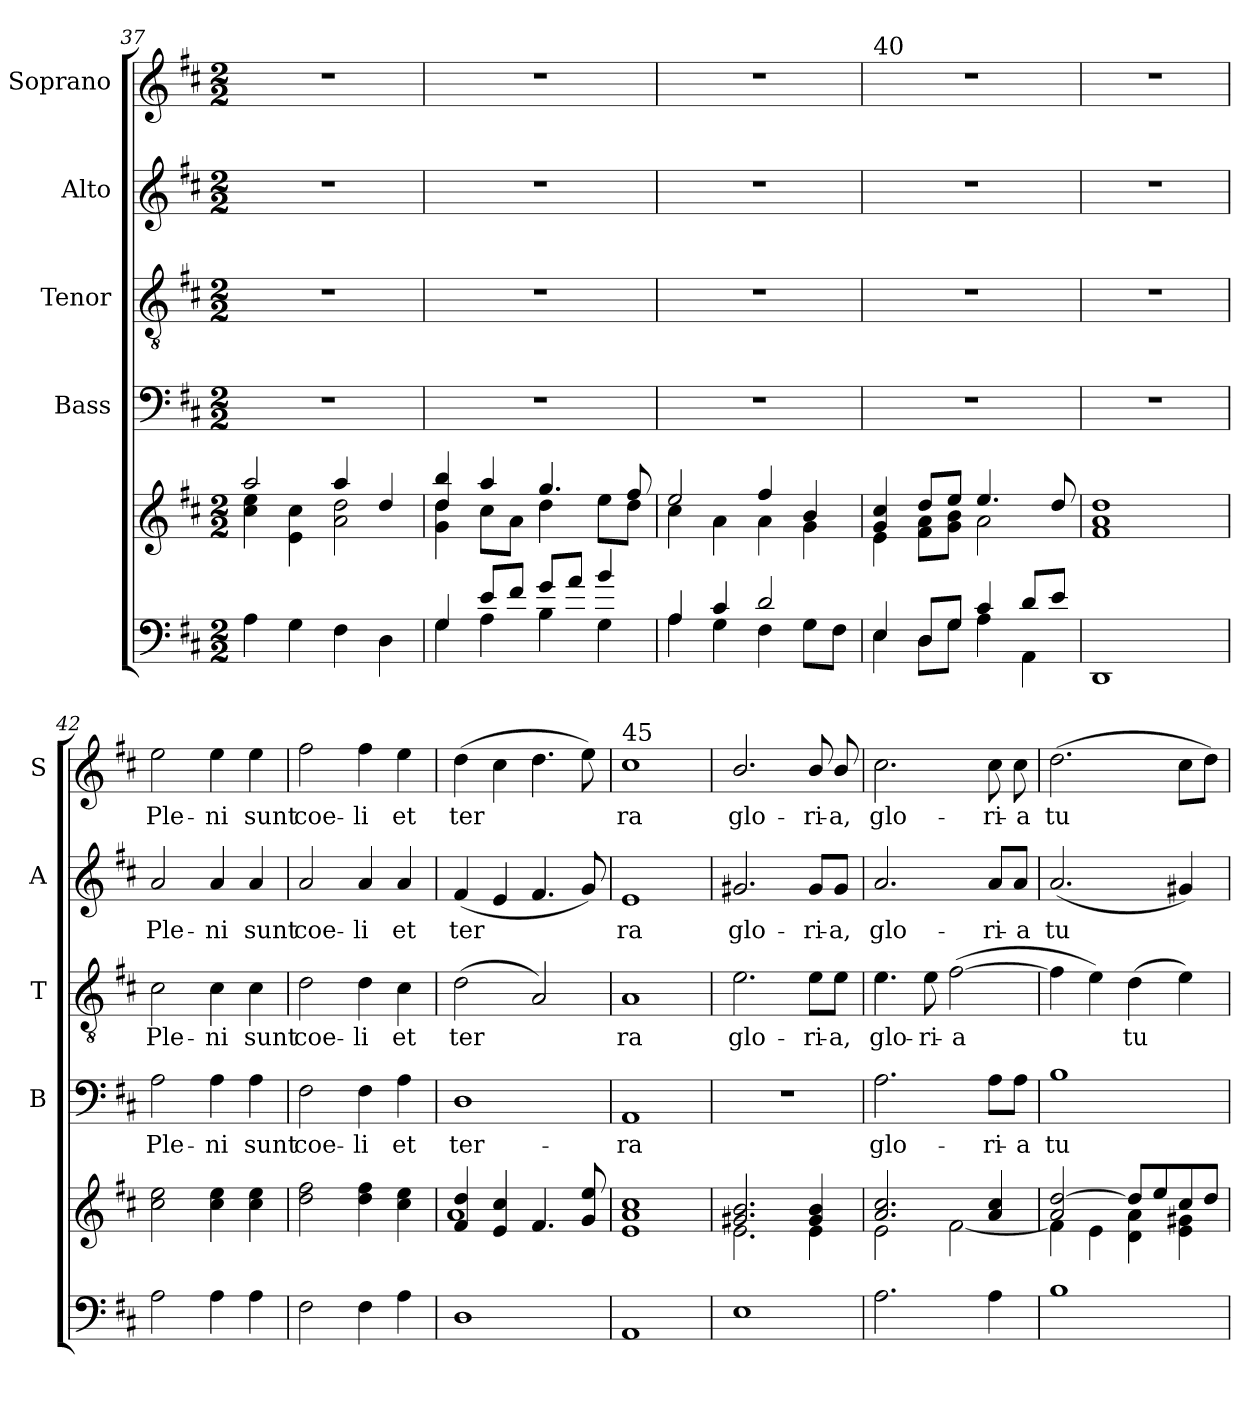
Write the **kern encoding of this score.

**kern	**kern	**kern	**text	**kern	**text	**kern	**text	**kern	**text
*part6	*part5	*part4	*part4	*part3	*part3	*part2	*part2	*part1	*part1
*staff6	*staff5	*staff4	*staff4	*staff3	*staff3	*staff2	*staff2	*staff1	*staff1
*	*	*I"Bass	*	*I"Tenor	*	*I"Alto	*	*I"Soprano	*
*	*	*I'B	*	*I'T	*	*I'A	*	*I'S	*
*clefF4	*clefG2	*clefF4	*	*clefGv2	*	*clefG2	*	*clefG2	*
*k[f#c#]	*k[f#c#]	*k[f#c#]	*	*k[f#c#]	*	*k[f#c#]	*	*k[f#c#]	*
*D:	*D:	*D:	*	*D:	*	*D:	*	*D:	*
*M2/2	*M2/2	*M2/2	*	*M2/2	*	*M2/2	*	*M2/2	*
=37	=37	=37	=37	=37	=37	=37	=37	=37	=37
*^	*^	*	*	*	*	*	*	*	*
4A\	2ryy	2aa/	4cc#\ 4ee\	1r	.	1r	.	1r	.	1r	.
4G\	.	.	4e\ 4cc#\	.	.	.	.	.	.	.	.
4F#\	2ryy	4aa/	2a\ 2dd\	.	.	.	.	.	.	.	.
4D\	.	4dd/	.	.	.	.	.	.	.	.	.
=38	=38	=38	=38	=38	=38	=38	=38	=38	=38	=38	=38
4G/	4G\	4dd/ 4bb/	4g\ 4dd\	1r	.	1r	.	1r	.	1r	.
8e/L	4A\	4aa/	8cc#\L	.	.	.	.	.	.	.	.
8f#/J	.	.	8a\J	.	.	.	.	.	.	.	.
8g/L	4B\	4.gg/	4dd\	.	.	.	.	.	.	.	.
8a/J	.	.	.	.	.	.	.	.	.	.	.
4b/	4G\	.	8ee\L	.	.	.	.	.	.	.	.
.	.	8ff#/	8dd\J	.	.	.	.	.	.	.	.
=39	=39	=39	=39	=39	=39	=39	=39	=39	=39	=39	=39
4A/	4A\	2ee/	4cc#\	1r	.	1r	.	1r	.	1r	.
4c#/	4G\	.	4a\	.	.	.	.	.	.	.	.
2d/	4F#\	4ff#/	4a\	.	.	.	.	.	.	.	.
.	8G\L	4b/	4g\	.	.	.	.	.	.	.	.
.	8F#\J	.	.	.	.	.	.	.	.	.	.
=40	=40	=40	=40	=40	=40	=40	=40	=40	=40	=40	=40
!	!	!	!	!	!	!	!	!	!	!LO:TX:a:t=40	!
4E/	4E\	4g/ 4cc#/	4e\	1r	.	1r	.	1r	.	1r	.
8D/L	8D\L	8dd/L	8f#\ 8a\L	.	.	.	.	.	.	.	.
8G/J	8G\J	8ee/J	8g\ 8b\J	.	.	.	.	.	.	.	.
4c#/	4A\	4.ee/	2a\	.	.	.	.	.	.	.	.
8d/L	4AA\	.	.	.	.	.	.	.	.	.	.
8e/J	.	8dd/	.	.	.	.	.	.	.	.	.
=41	=41	=41	=41	=41	=41	=41	=41	=41	=41	=41	=41
1DD	2ryy	1f# 1dd	1a	1r	.	1r	.	1r	.	1r	.
.	2ryy	.	.	.	.	.	.	.	.	.	.
!!LO:LB:g=z
=42	=42	=42	=42	=42	=42	=42	=42	=42	=42	=42	=42
!	!	!	!	!	!LO:LY:b	!	!LO:LY:b	!	!LO:LY:b	!	!LO:LY:b
*v	*v	*	*	*	*	*	*	*	*	*	*
2A\	2cc#\ 2ee\	2ryy	2A\	Ple-	2c#\	Ple-	2a/	Ple-	2ee\	Ple-
!	!	!	!	!LO:LY:b	!	!LO:LY:b	!	!LO:LY:b	!	!LO:LY:b
4A\	4cc#\ 4ee\	2ryy	4A\	-ni	4c#\	-ni	4a/	-ni	4ee\	-ni
!	!	!	!	!LO:LY:b	!	!LO:LY:b	!	!LO:LY:b	!	!LO:LY:b
4A\	4cc#\ 4ee\	.	4A\	sunt	4c#\	sunt	4a/	sunt	4ee\	sunt
=43	=43	=43	=43	=43	=43	=43	=43	=43	=43	=43
!	!	!	!	!LO:LY:b	!	!LO:LY:b	!	!LO:LY:b	!	!LO:LY:b
2F#\	2dd\ 2ff#\	2ryy	2F#\	coe-	2d\	coe-	2a/	coe-	2ff#\	coe-
!	!	!	!	!LO:LY:b	!	!LO:LY:b	!	!LO:LY:b	!	!LO:LY:b
4F#\	4dd\ 4ff#\	2ryy	4F#\	-li	4d\	-li	4a/	-li	4ff#\	-li
!	!	!	!	!LO:LY:b	!	!LO:LY:b	!	!LO:LY:b	!	!LO:LY:b
4A\	4cc#\ 4ee\	.	4A\	et	4c#\	et	4a/	et	4ee\	et
=44	=44	=44	=44	=44	=44	=44	=44	=44	=44	=44
!	!	!	!	!LO:LY:b	!	!LO:LY:b	!	!LO:LY:b	!	!LO:LY:b
1D	4f#/ 4dd/	1a	1D	ter-	(<2d\	ter­	(<4f#/	ter­	(>4dd\	ter­
.	4e/ 4cc#/	.	.	.	.	.	4e/	.	4cc#\	.
.	4.f#/	.	.	.	2A/)	.	4.f#/	.	4.dd\	.
.	8g/ 8ee/	.	.	.	.	.	8g/)	.	8ee\)	.
=45	=45	=45	=45	=45	=45	=45	=45	=45	=45	=45
!	!	!	!	!	!	!	!	!	!LO:TX:a:t=45	!
!	!	!	!	!LO:LY:b	!	!LO:LY:b	!	!LO:LY:b	!	!LO:LY:b
1AA	1a 1cc#	1e	1AA	-ra	1A	ra	1e	ra	1cc#	ra
=46	=46	=46	=46	=46	=46	=46	=46	=46	=46	=46
!	!	!	!	!	!	!LO:LY:b	!	!LO:LY:b	!	!LO:LY:b
1E	2.g#X/ 2.b/	2.e\	1r	.	2.e\	glo-	2.g#X/	glo-	2.b/	glo-
!	!	!	!	!	!	!LO:LY:b	!	!LO:LY:b	!	!LO:LY:b
.	4g#/ 4b/	4e\	.	.	8e\L	-ri-	8g#/L	-ri-	8b/	-ri-
!	!	!	!	!	!	!LO:LY:b	!	!LO:LY:b	!	!LO:LY:b
.	.	.	.	.	8e\J	-a,	8g#/J	-a,	8b/	-a,
=47	=47	=47	=47	=47	=47	=47	=47	=47	=47	=47
!	!	!	!	!LO:LY:b	!	!LO:LY:b	!	!LO:LY:b	!	!LO:LY:b
2.A\	2.a/ 2.cc#/	2e\	2.A\	glo-	4.e\	glo-	2.a/	glo-	2.cc#\	glo-
!	!	!	!	!	!	!LO:LY:b	!	!	!	!
.	.	.	.	.	8e\	-ri-	.	.	.	.
!	!	!	!	!	!	!LO:LY:b	!	!	!	!
.	.	[<2f#\	.	.	(>[2f#\	-a	.	.	.	.
!	!	!	!	!LO:LY:b	!	!	!	!LO:LY:b	!	!LO:LY:b
4A\	4a/ 4cc#/	.	8A\L	-ri-	.	.	8a/L	-ri-	8cc#\	-ri-
!	!	!	!	!LO:LY:b	!	!	!	!LO:LY:b	!	!LO:LY:b
.	.	.	8A\J	-a	.	.	8a/J	-a	8cc#\	-a
=48	=48	=48	=48	=48	=48	=48	=48	=48	=48	=48
!	!	!	!	!LO:LY:b	!	!	!	!LO:LY:b	!	!LO:LY:b
1B	2a/ [>2dd/	4f#\]	1B	tu-	4f#\]	.	(<2.a/	tu­	(>2.dd\	tu­
.	.	4e\	.	.	4e\)	.	.	.	.	.
!	!	!	!	!	!	!LO:LY:b	!	!	!	!
.	8dd/L]	4d\ 4a\	.	.	(>4d\	tu­	.	.	.	.
.	8ee/	.	.	.	.	.	.	.	.	.
.	8cc#/	4e\ 4g#X\	.	.	4e\)	.	4g#X/)	.	8cc#\L	.
.	8dd/J	.	.	.	.	.	.	.	8dd\J)	.
*	*v	*v	*	*	*	*	*	*	*	*
=	=	=	=	=	=	=	=	=	=
*-	*-	*-	*-	*-	*-	*-	*-	*-	*-
